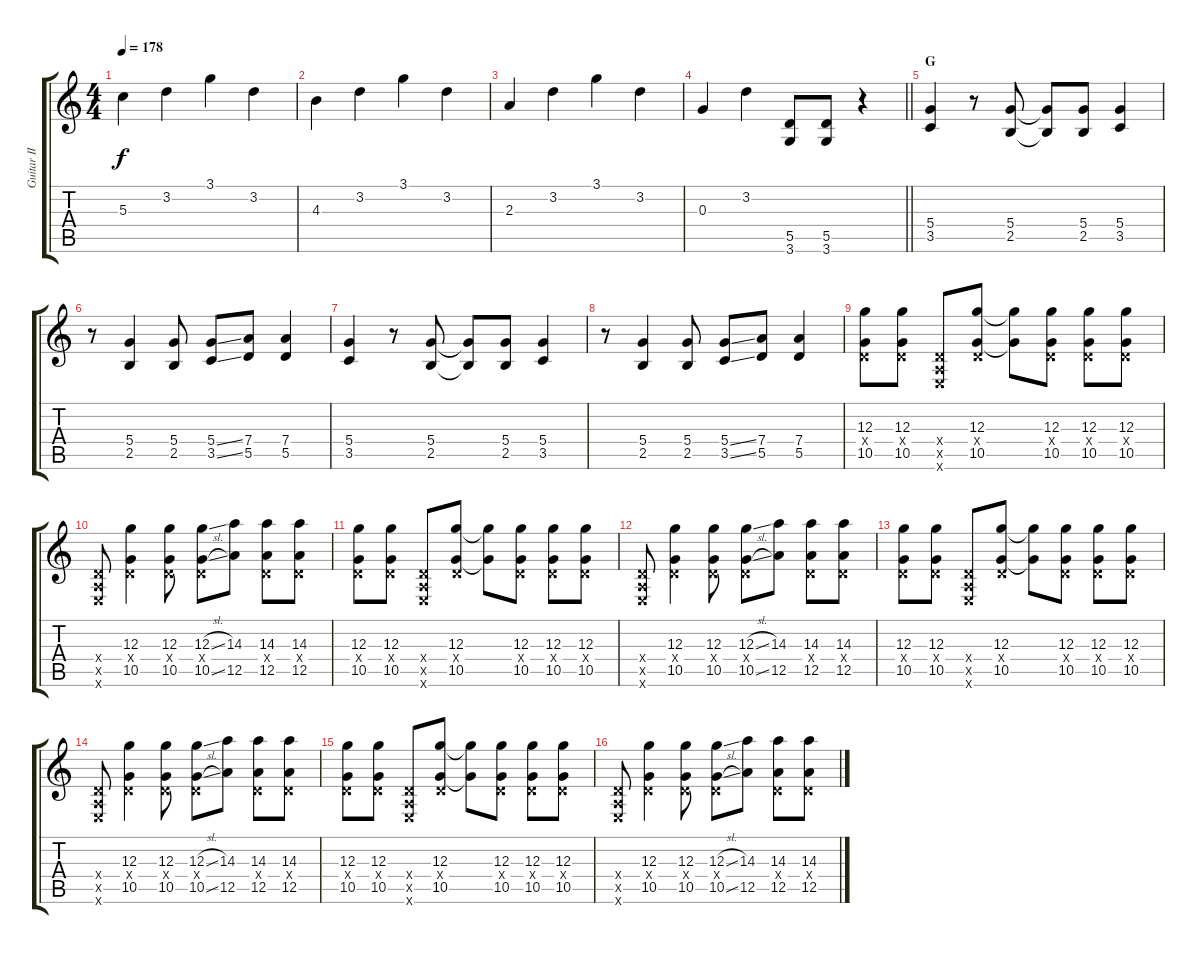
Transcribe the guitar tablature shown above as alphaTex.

\track ("Guitar II - Kita" "Guitar II ") {instrument overdrivenguitar}
\staff {score tabs}
\tuning (E4 B3 G3 D3 A2 E2) {hide}
\ts (4 4)
\tempo 178
\clef g2
\ks c
5.3.4{dy f instrument electricguitarjazz} 3.2.4 3.1.4 3.2.4 |
4.3.4 3.2.4 3.1.4 3.2.4 |
2.3.4 3.2.4 3.1.4 3.2.4 |
\barLineRight lightlight
0.3.4 3.2.4 (5.5 3.6).8{instrument overdrivenguitar} (5.5 3.6).8 r.4 |
\section ("" "G")
(5.4 3.5).4 r.8 (5.4 2.5).8 (5.4{t} 2.5{t}).8 (5.4 2.5).8 (5.4 3.5).4 |
r.8 (5.4 2.5).4 (5.4 2.5).8 (5.4{ss} 3.5{ss}).8 (7.4 5.5).8 (7.4 5.5).4 |
(5.4 3.5).4 r.8 (5.4 2.5).8 (5.4{t} 2.5{t}).8 (5.4 2.5).8 (5.4 3.5).4 |
r.8 (5.4 2.5).4 (5.4 2.5).8 (5.4{ss} 3.5{ss}).8 (7.4 5.5).8 (7.4 5.5).4 |
(12.3 0.4{x} 10.5).8 (12.3 0.4{x} 10.5).8 (0.4{x} 0.5{x} 0.6{x}).8 (12.3 0.4{x} 10.5).8 (12.3{t} 10.5{t}).8 (12.3 0.4{x} 10.5).8 (12.3 0.4{x} 10.5).8 (12.3 0.4{x} 10.5).8 |
(0.4{x} 0.5{x} 0.6{x}).8 (12.3 0.4{x} 10.5).4 (12.3 0.4{x} 10.5).8 (12.3{sl} 0.4{x} 10.5{sl}).8 (14.3 12.5).8 (14.3 0.4{x} 12.5).8 (14.3 0.4{x} 12.5).8 |
(12.3 0.4{x} 10.5).8 (12.3 0.4{x} 10.5).8 (0.4{x} 0.5{x} 0.6{x}).8 (12.3 0.4{x} 10.5).8 (12.3{t} 10.5{t}).8 (12.3 0.4{x} 10.5).8 (12.3 0.4{x} 10.5).8 (12.3 0.4{x} 10.5).8 |
(0.4{x} 0.5{x} 0.6{x}).8 (12.3 0.4{x} 10.5).4 (12.3 0.4{x} 10.5).8 (12.3{sl} 0.4{x} 10.5{sl}).8 (14.3 12.5).8 (14.3 0.4{x} 12.5).8 (14.3 0.4{x} 12.5).8 |
(12.3 0.4{x} 10.5).8 (12.3 0.4{x} 10.5).8 (0.4{x} 0.5{x} 0.6{x}).8 (12.3 0.4{x} 10.5).8 (12.3{t} 10.5{t}).8 (12.3 0.4{x} 10.5).8 (12.3 0.4{x} 10.5).8 (12.3 0.4{x} 10.5).8 |
(0.4{x} 0.5{x} 0.6{x}).8 (12.3 0.4{x} 10.5).4 (12.3 0.4{x} 10.5).8 (12.3{sl} 0.4{x} 10.5{sl}).8 (14.3 12.5).8 (14.3 0.4{x} 12.5).8 (14.3 0.4{x} 12.5).8 |
(12.3 0.4{x} 10.5).8 (12.3 0.4{x} 10.5).8 (0.4{x} 0.5{x} 0.6{x}).8 (12.3 0.4{x} 10.5).8 (12.3{t} 10.5{t}).8 (12.3 0.4{x} 10.5).8 (12.3 0.4{x} 10.5).8 (12.3 0.4{x} 10.5).8 |
(0.4{x} 0.5{x} 0.6{x}).8 (12.3 0.4{x} 10.5).4 (12.3 0.4{x} 10.5).8 (12.3{sl} 0.4{x} 10.5{sl}).8 (14.3 12.5).8 (14.3 0.4{x} 12.5).8 (14.3 0.4{x} 12.5).8
